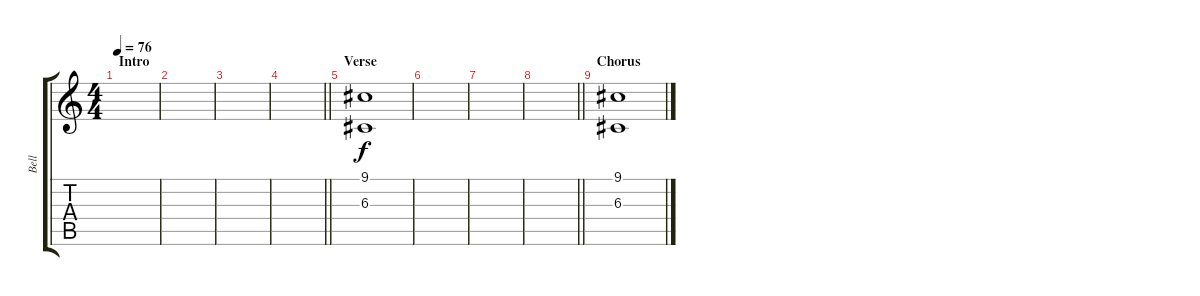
\track ("Bell" "Bell") {instrument tubularbells}
\staff {score tabs}
\tuning (E4 B3 G3 D3 A2 E2) {hide}
\ts (4 4)
\section ("" "Intro")
\tempo 76
\clef g2
\ks c
|
|
|
\barLineRight lightlight
|
\section ("" "Verse")
(9.1 6.3).1 |
|
|
\barLineRight lightlight
|
\section ("" "Chorus")
(9.1 6.3).1
